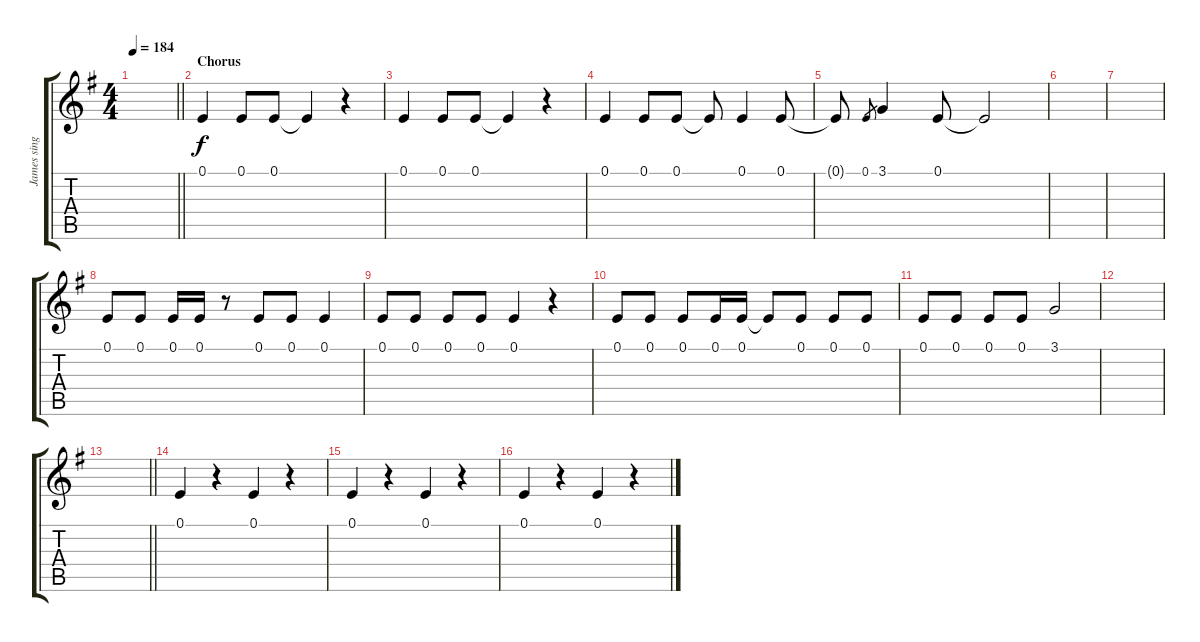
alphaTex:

\track ("James singing" "James sing") {instrument baritonesax}
\staff {score tabs}
\tuning (E4 B3 G3 D3 A2 E2) {hide}
\ts (4 4)
\tempo 184
\clef g2
\barLineRight lightlight
\ks eminor
|
\section ("" "Chorus")
0.1.4 0.1.8 0.1.8 0.1{t}.4 r.4 |
0.1.4 0.1.8 0.1.8 0.1{t}.4 r.4 |
0.1.4 0.1.8 0.1.8 0.1{t}.8 0.1.4 0.1.8 |
0.1{t}.8 0.1.8{gr} 3.1.4 0.1.8 0.1{t}.2 |
|
|
0.1.8 0.1.8 0.1.16 0.1.16 r.8 0.1.8 0.1.8 0.1.4 |
0.1.8 0.1.8 0.1.8 0.1.8 0.1.4 r.4 |
0.1.8 0.1.8 0.1.8 0.1.16 0.1.16 0.1{t}.8 0.1.8 0.1.8 0.1.8 |
0.1.8 0.1.8 0.1.8 0.1.8 3.1.2 |
|
\barLineRight lightlight
|
0.1.4 r.4 0.1.4 r.4 |
0.1.4 r.4 0.1.4 r.4 |
0.1.4 r.4 0.1.4 r.4
